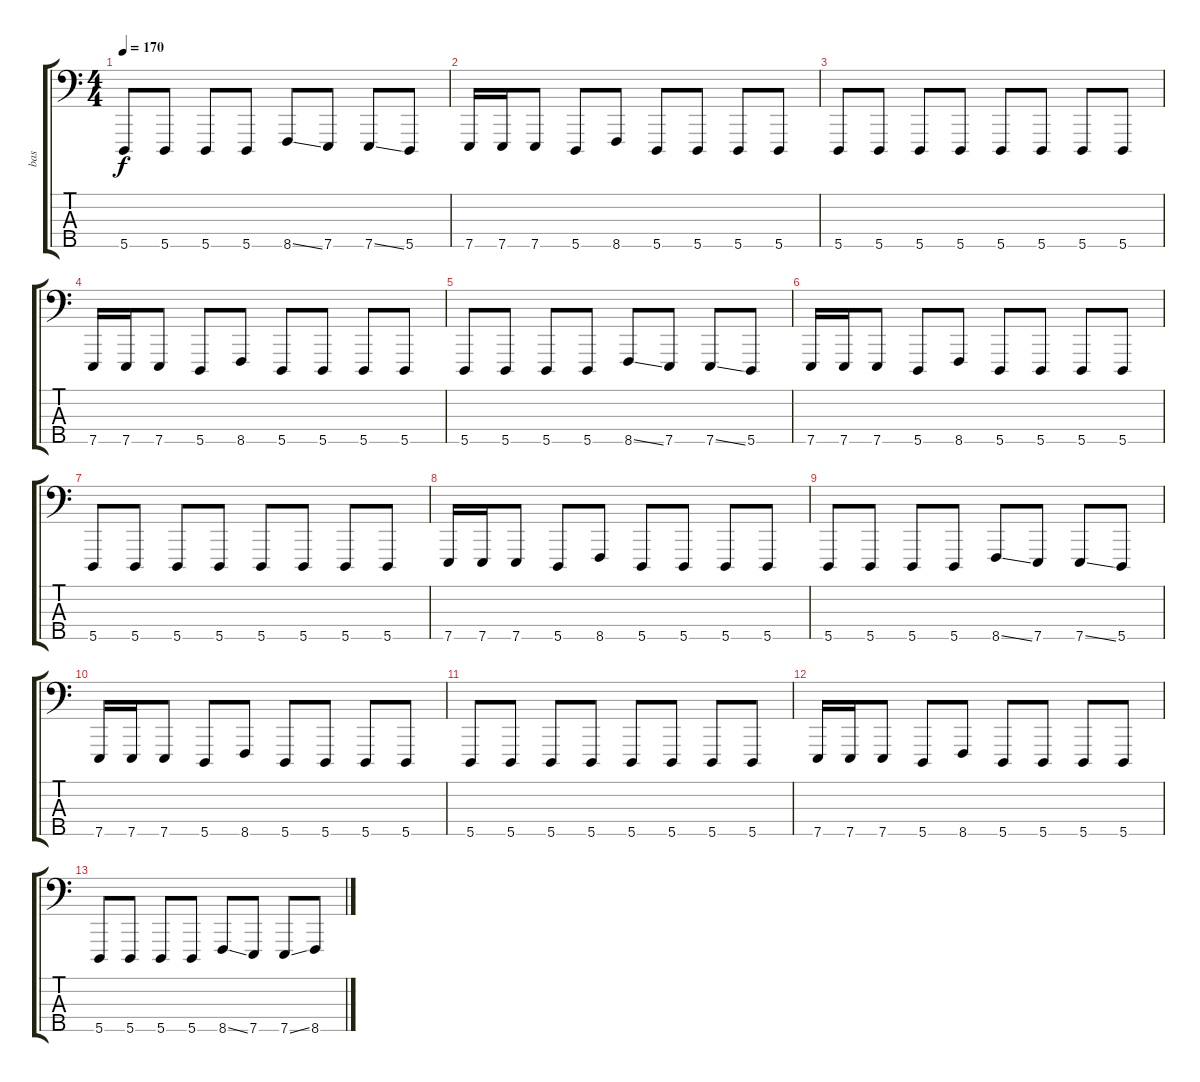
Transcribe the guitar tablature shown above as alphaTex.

\track ("bas" "bas") {instrument lead8bassandlead}
\staff {score tabs}
\tuning (G2 D2 A1 E1 A0) {hide}
\ts (4 4)
\tempo 170
\clef f4
\ks c
5.5.8{dy f} 5.5.8 5.5.8 5.5.8 8.5{ss}.8 7.5.8 7.5{ss}.8 5.5.8 |
7.5.16 7.5.16 7.5.8 5.5.8 8.5.8 5.5.8 5.5.8 5.5.8 5.5.8 |
5.5.8 5.5.8 5.5.8 5.5.8 5.5.8 5.5.8 5.5.8 5.5.8 |
7.5.16 7.5.16 7.5.8 5.5.8 8.5.8 5.5.8 5.5.8 5.5.8 5.5.8 |
5.5.8 5.5.8 5.5.8 5.5.8 8.5{ss}.8 7.5.8 7.5{ss}.8 5.5.8 |
7.5.16 7.5.16 7.5.8 5.5.8 8.5.8 5.5.8 5.5.8 5.5.8 5.5.8 |
5.5.8 5.5.8 5.5.8 5.5.8 5.5.8 5.5.8 5.5.8 5.5.8 |
7.5.16 7.5.16 7.5.8 5.5.8 8.5.8 5.5.8 5.5.8 5.5.8 5.5.8 |
5.5.8 5.5.8 5.5.8 5.5.8 8.5{ss}.8 7.5.8 7.5{ss}.8 5.5.8 |
7.5.16 7.5.16 7.5.8 5.5.8 8.5.8 5.5.8 5.5.8 5.5.8 5.5.8 |
5.5.8 5.5.8 5.5.8 5.5.8 5.5.8 5.5.8 5.5.8 5.5.8 |
7.5.16 7.5.16 7.5.8 5.5.8 8.5.8 5.5.8 5.5.8 5.5.8 5.5.8 |
5.5.8 5.5.8 5.5.8 5.5.8 8.5{ss}.8 7.5.8 7.5{ss}.8 8.5.8
